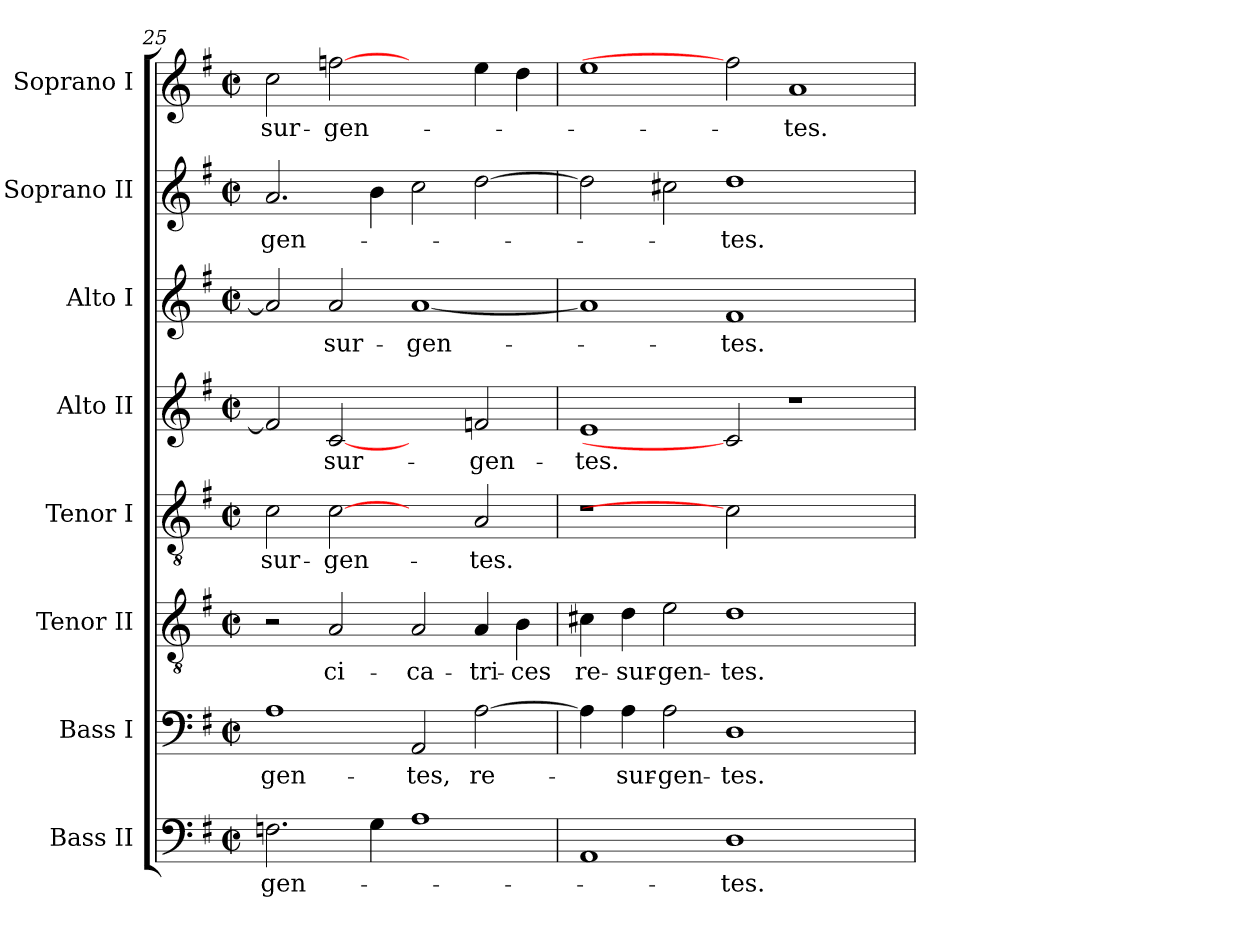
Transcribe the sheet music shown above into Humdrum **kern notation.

**kern	**text	**kern	**text	**kern	**text	**kern	**text	**kern	**text	**kern	**text	**kern	**text	**kern	**text
*part8	*part8	*part7	*part7	*part6	*part6	*part5	*part5	*part4	*part4	*part3	*part3	*part2	*part2	*part1	*part1
*staff8	*staff8	*staff7	*staff7	*staff6	*staff6	*staff5	*staff5	*staff4	*staff4	*staff3	*staff3	*staff2	*staff2	*staff1	*staff1
*I"Bass II	*	*I"Bass I	*	*I"Tenor II	*	*I"Tenor I	*	*I"Alto II	*	*I"Alto I	*	*I"Soprano II	*	*I"Soprano I	*
*I'BII	*	*I'BI	*	*I'TII	*	*I'TI	*	*I'AII	*	*I'AI	*	*	*	*	*
!!LO:PB:g=z
*clefF4	*	*clefF4	*	*clefGv2	*	*clefGv2	*	*clefG2	*	*clefG2	*	*clefG2	*	*clefG2	*
*k[f#]	*	*k[f#]	*	*k[f#]	*	*k[f#]	*	*k[f#]	*	*k[f#]	*	*k[f#]	*	*k[f#]	*
*G:	*	*G:	*	*G:	*	*G:	*	*G:	*	*G:	*	*G:	*	*G:	*
*M2/2	*	*M2/2	*	*M2/2	*	*M2/2	*	*M2/2	*	*M2/2	*	*M2/2	*	*M2/2	*
*met(c|)	*	*met(c|)	*	*met(c|)	*	*met(c|)	*	*met(c|)	*	*met(c|)	*	*met(c|)	*	*met(c|)	*
=25	=25	=25	=25	=25	=25	=25	=25	=25	=25	=25	=25	=25	=25	=25	=25
!	!LO:LY:b:color=#000000	!	!	!	!	!	!	!	!	!	!	!	!	!	!
!	!	!	!LO:LY:b:color=#000000	!	!	!	!	!	!	!	!	!	!	!	!
!	!	!	!	!	!	!	!LO:LY:b:color=#000000	!	!	!	!	!	!	!	!
!	!	!	!	!	!	!	!	!	!	!	!	!	!LO:LY:b:color=#000000	!	!
!	!	!	!	!	!	!	!	!	!	!	!	!	!	!	!LO:LY:b:color=#000000
2.Fni\	-gen-	1Ai	-gen-	2r	.	2ci\	-sur-	2fi/]	.	2ai/]	.	2.ai/	-gen-	2cci\	-sur-
!	!	!	!	!	!LO:LY:b:color=#000000	!	!	!	!	!	!	!	!	!	!
!	!	!	!	!	!	!	!LO:LY:b:color=#000000	!	!	!	!	!	!	!	!
!	!	!	!	!	!	!	!	!	!LO:LY:b:color=#000000	!	!	!	!	!	!
!	!	!	!	!	!	!	!	!	!	!	!LO:LY:b:color=#000000	!	!	!	!
!	!	!	!	!	!	!	!	!	!	!	!	!	!	!	!LO:LY:b:color=#000000
.	.	.	.	2Ai/	ci-	[2ci	-gen-	[2ci	-sur-	2ai/	-sur-	.	.	[2ffni	-gen-
4Gi\	.	.	.	.	.	.	.	.	.	.	.	4bi\	.	.	.
!	!	!	!LO:LY:b:color=#000000	!	!	!	!	!	!	!	!	!	!	!	!
!	!	!	!	!	!LO:LY:b:color=#000000	!	!	!	!	!	!	!	!	!	!
!	!	!	!	!	!	!	!	!	!	!	!LO:LY:b:color=#000000	!	!	!	!
1Ai	.	2AAi/	-tes,	2Ai/	-ca-	2ryy	.	2ryy	.	[<1ai	-gen-	2cci\	.	2ryy	.
!	!	!	!LO:LY:b:color=#000000	!	!	!	!	!	!	!	!	!	!	!	!
!	!	!	!	!	!LO:LY:b:color=#000000	!	!	!	!	!	!	!	!	!	!
!	!	!	!	!	!	!	!LO:LY:b:color=#000000	!	!	!	!	!	!	!	!
!	!	!	!	!	!	!	!	!	!LO:LY:b:color=#000000	!	!	!	!	!	!
.	.	[>2Ai\	re-	4Ai/	-tri-	2Ai/	-tes.	2fni/	-gen-	.	.	[>2ddi\	.	4eei\	.
!	!	!	!	!	!LO:LY:b:color=#000000	!	!	!	!	!	!	!	!	!	!
.	.	.	.	4Bi\	-ces	.	.	.	.	.	.	.	.	4ddi\	.
=26	=26	=26	=26	=26	=26	=26	=26	=26	=26	=26	=26	=26	=26	=26	=26
!	!	!	!	!	!LO:LY:b:color=#000000	!LO:N:vis=1	!	!	!	!	!	!	!	!	!
!	!	!	!	!	!	!	!	!	!LO:LY:b:color=#000000	!	!	!	!	!	!
1AAi	.	4Ai\]	.	4c#Xi\	re-	1r	.	1ei	-tes.	1ai]	.	2ddi\]	.	1eei	.
!	!	!	!LO:LY:b:color=#000000	!	!	!	!	!	!	!	!	!	!	!	!
!	!	!	!	!	!LO:LY:b:color=#000000	!	!	!	!	!	!	!	!	!	!
.	.	4Ai\	-sur-	4di\	-sur-	.	.	.	.	.	.	.	.	.	.
!	!	!	!LO:LY:b:color=#000000	!	!	!	!	!	!	!	!	!	!	!	!
!	!	!	!	!	!LO:LY:b:color=#000000	!	!	!	!	!	!	!	!	!	!
.	.	2Ai\	-gen-	2ei\	-gen-	.	.	.	.	.	.	2cc#Xi\	.	.	.
!	!LO:LY:b:color=#000000	!	!	!	!	!	!	!	!	!	!	!	!	!	!
!	!	!	!LO:LY:b:color=#000000	!	!	!	!	!	!	!	!	!	!	!	!
!	!	!	!	!	!LO:LY:b:color=#000000	!	!	!	!	!	!	!	!	!	!
!	!	!	!	!	!	!	!	!	!	!	!LO:LY:b:color=#000000	!	!	!	!
!	!	!	!	!	!	!	!	!	!	!	!	!	!LO:LY:b:color=#000000	!	!
1Di	-tes.	1Di	-tes.	1di	-tes.	2ci]	.	2ci]	.	1f#i	-tes.	1ddi	-tes.	2ffi]	.
!	!	!	!	!	!	!	!	!	!	!	!	!	!	!	!LO:LY:b:color=#000000
.	.	.	.	.	.	1ryy	.	1r	.	.	.	.	.	1ai	-tes.
2ryy	.	2ryy	.	2ryy	.	.	.	.	.	2ryy	.	2ryy	.	.	.
=	=	=	=	=	=	=	=	=	=	=	=	=	=	=	=
*-	*-	*-	*-	*-	*-	*-	*-	*-	*-	*-	*-	*-	*-	*-	*-
